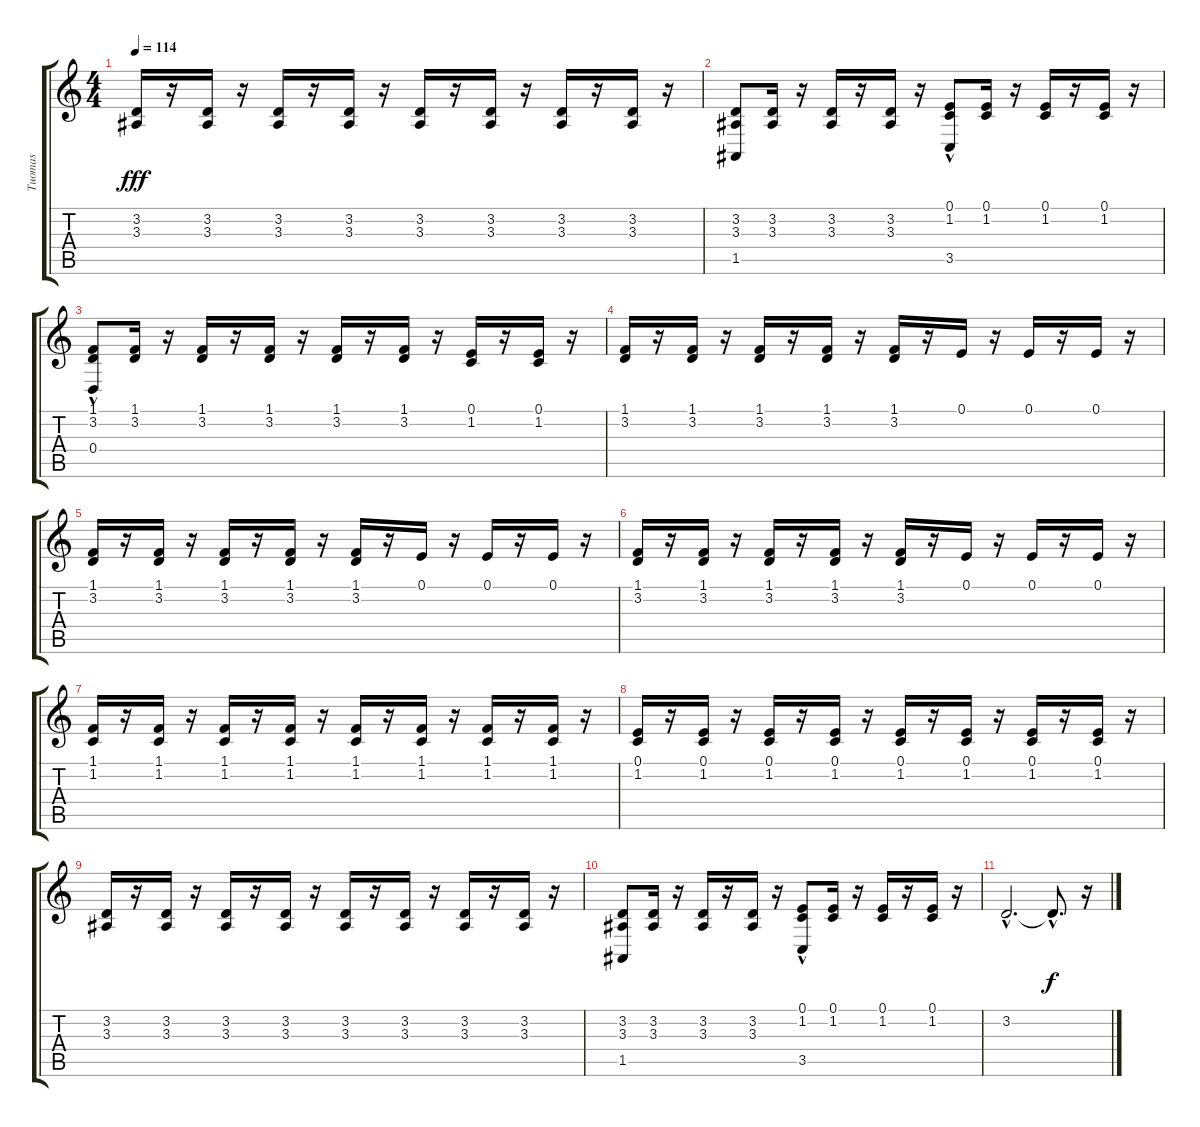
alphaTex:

\track ("Tuomas" "Tuomas") {instrument stringensemble1}
\staff {score tabs}
\tuning (E4 B3 G3 D3 A2 E2) {hide}
\ts (4 4)
\tempo 114
\clef g2
\ks c
(3.2 3.3).16{dy fff} r.16 (3.2 3.3).16 r.16 (3.2 3.3).16 r.16 (3.2 3.3).16 r.16 (3.2 3.3).16 r.16 (3.2 3.3).16 r.16 (3.2 3.3).16 r.16 (3.2 3.3).16 r.16 |
(3.2 3.3 1.5).8 (3.2 3.3).16 r.16 (3.2 3.3).16 r.16 (3.2 3.3).16 r.16 (0.1 1.2 3.5{hac}).8 (0.1 1.2).16 r.16 (0.1 1.2).16 r.16 (0.1 1.2).16 r.16 |
(1.1 3.2 0.4{hac}).8 (1.1 3.2).16 r.16 (1.1 3.2).16 r.16 (1.1 3.2).16 r.16 (1.1 3.2).16 r.16 (1.1 3.2).16 r.16 (0.1 1.2).16 r.16 (0.1 1.2).16 r.16 |
(1.1 3.2).16 r.16 (1.1 3.2).16 r.16 (1.1 3.2).16 r.16 (1.1 3.2).16 r.16 (1.1 3.2).16 r.16 0.1.16 r.16 0.1.16 r.16 0.1.16 r.16 |
(1.1 3.2).16 r.16 (1.1 3.2).16 r.16 (1.1 3.2).16 r.16 (1.1 3.2).16 r.16 (1.1 3.2).16 r.16 0.1.16 r.16 0.1.16 r.16 0.1.16 r.16 |
(1.1 3.2).16 r.16 (1.1 3.2).16 r.16 (1.1 3.2).16 r.16 (1.1 3.2).16 r.16 (1.1 3.2).16 r.16 0.1.16 r.16 0.1.16 r.16 0.1.16 r.16 |
(1.1 1.2).16 r.16 (1.1 1.2).16 r.16 (1.1 1.2).16 r.16 (1.1 1.2).16 r.16 (1.1 1.2).16 r.16 (1.1 1.2).16 r.16 (1.1 1.2).16 r.16 (1.1 1.2).16 r.16 |
(0.1 1.2).16 r.16 (0.1 1.2).16 r.16 (0.1 1.2).16 r.16 (0.1 1.2).16 r.16 (0.1 1.2).16 r.16 (0.1 1.2).16 r.16 (0.1 1.2).16 r.16 (0.1 1.2).16 r.16 |
(3.2 3.3).16 r.16 (3.2 3.3).16 r.16 (3.2 3.3).16 r.16 (3.2 3.3).16 r.16 (3.2 3.3).16 r.16 (3.2 3.3).16 r.16 (3.2 3.3).16 r.16 (3.2 3.3).16 r.16 |
(3.2 3.3 1.5).8 (3.2 3.3).16 r.16 (3.2 3.3).16 r.16 (3.2 3.3).16 r.16 (0.1 1.2 3.5{hac}).8 (0.1 1.2).16 r.16 (0.1 1.2).16 r.16 (0.1 1.2).16 r.16 |
3.2{hac}.2{d} 3.2{hac t}.8{d dy f} r.16
